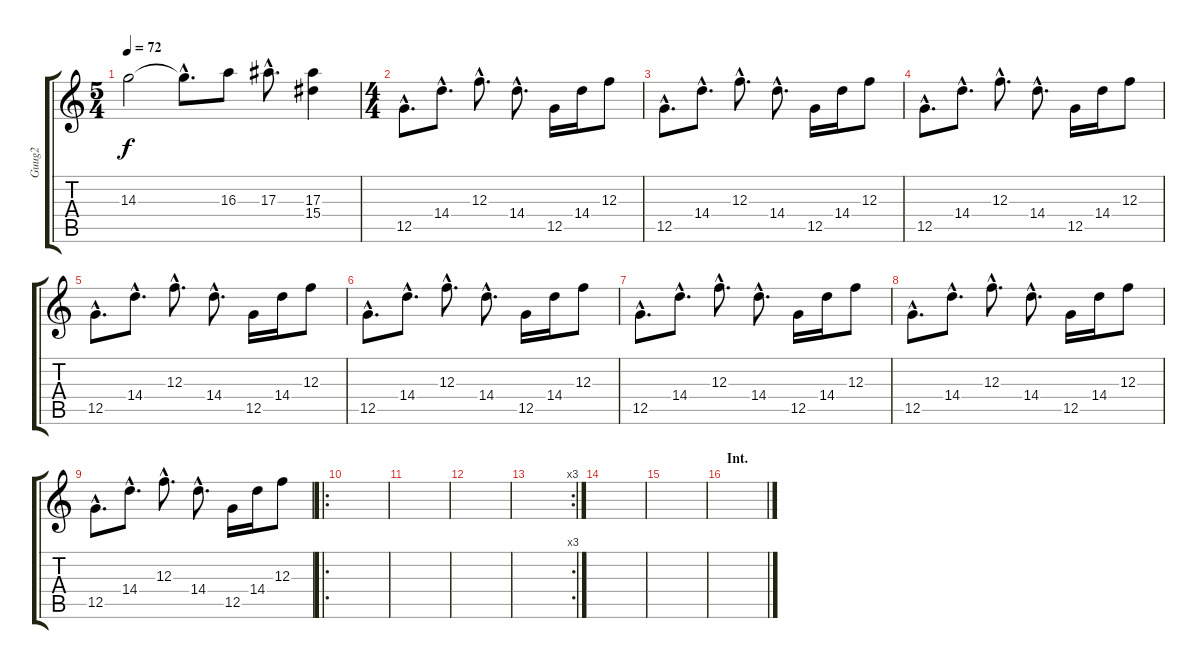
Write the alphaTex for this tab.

\track ("Guug2" "Guug2") {instrument electricguitarjazz}
\staff {score tabs}
\tuning (D4 A3 F3 C3 G2 C2) {hide}
\ts (5 4)
\tempo 72
\clef g2
\ks c
14.3.2{dy f} 14.3{hac t}.8{d} 16.3.8 17.3{hac}.8{d} (17.3 15.4).4 |
\ts (4 4)
12.5{hac}.8{d} 14.4{hac}.8{d} 12.3{hac}.8{d} 14.4{hac}.8{d} 12.5.16 14.4.16 12.3.8 |
12.5{hac}.8{d} 14.4{hac}.8{d} 12.3{hac}.8{d} 14.4{hac}.8{d} 12.5.16 14.4.16 12.3.8 |
12.5{hac}.8{d} 14.4{hac}.8{d} 12.3{hac}.8{d} 14.4{hac}.8{d} 12.5.16 14.4.16 12.3.8 |
12.5{hac}.8{d} 14.4{hac}.8{d} 12.3{hac}.8{d} 14.4{hac}.8{d} 12.5.16 14.4.16 12.3.8 |
12.5{hac}.8{d} 14.4{hac}.8{d} 12.3{hac}.8{d} 14.4{hac}.8{d} 12.5.16 14.4.16 12.3.8 |
12.5{hac}.8{d} 14.4{hac}.8{d} 12.3{hac}.8{d} 14.4{hac}.8{d} 12.5.16 14.4.16 12.3.8 |
12.5{hac}.8{d} 14.4{hac}.8{d} 12.3{hac}.8{d} 14.4{hac}.8{d} 12.5.16 14.4.16 12.3.8 |
12.5{hac}.8{d} 14.4{hac}.8{d} 12.3{hac}.8{d} 14.4{hac}.8{d} 12.5.16 14.4.16 12.3.8 |
\ro
|
|
|
\rc 3
|
|
|
\section ("" "Int.")
